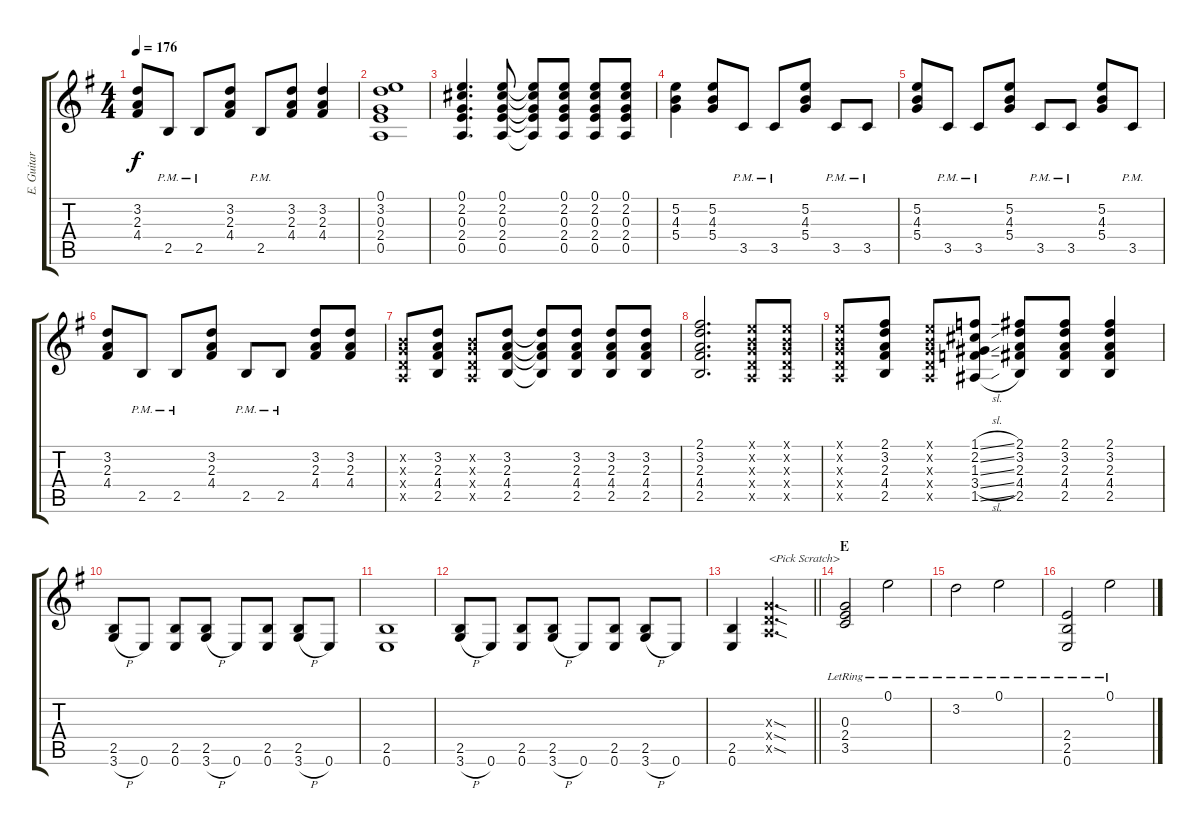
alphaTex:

\track ("E. Guitar II" "E. Guitar ") {instrument electricguitarclean}
\staff {score tabs}
\tuning (E4 B3 G3 D3 A2 E2) {hide}
\ts (4 4)
\tempo 176
\clef g2
\ks g
(3.2 2.3 4.4).8{dy f} 2.5{pm}.8 2.5{pm}.8 (3.2 2.3 4.4).8 2.5{pm}.8 (3.2 2.3 4.4).8 (3.2 2.3 4.4).4 |
(0.1 3.2 0.3 2.4 0.5).1 |
(0.1 2.2 0.3 2.4 0.5).4{d} (0.1 2.2 0.3 2.4 0.5).8 (0.1{t} 2.2{t} 0.3{t} 2.4{t} 0.5{t}).8 (0.1 2.2 0.3 2.4 0.5).8 (0.1 2.2 0.3 2.4 0.5).8 (0.1 2.2 0.3 2.4 0.5).8 |
(5.2 4.3 5.4).4 (5.2 4.3 5.4).8 3.5{pm}.8 3.5{pm}.8 (5.2 4.3 5.4).8 3.5{pm}.8 3.5{pm}.8 |
(5.2 4.3 5.4).8 3.5{pm}.8 3.5{pm}.8 (5.2 4.3 5.4).8 3.5{pm}.8 3.5{pm}.8 (5.2 4.3 5.4).8 3.5{pm}.8 |
(3.2 2.3 4.4).8 2.5{pm}.8 2.5{pm}.8 (3.2 2.3 4.4).8 2.5{pm}.8 2.5{pm}.8 (3.2 2.3 4.4).8 (3.2 2.3 4.4).8 |
(0.2{x} 0.3{x} 0.4{x} 0.5{x}).8 (3.2 2.3 4.4 2.5).8 (0.2{x} 0.3{x} 0.4{x} 0.5{x}).8 (3.2 2.3 4.4 2.5).8 (3.2{t} 2.3{t} 4.4{t} 2.5{t}).8 (3.2 2.3 4.4 2.5).8 (3.2 2.3 4.4 2.5).8 (3.2 2.3 4.4 2.5).8 |
(2.1 3.2 2.3 4.4 2.5).2{d} (0.1{x} 0.2{x} 0.3{x} 0.4{x} 0.5{x}).8 (0.1{x} 0.2{x} 0.3{x} 0.4{x} 0.5{x}).8 |
(0.1{x} 0.2{x} 0.3{x} 0.4{x} 0.5{x}).8 (2.1 3.2 2.3 4.4 2.5).8 (0.1{x} 0.2{x} 0.3{x} 0.4{x} 0.5{x}).8 (1.1{sl} 2.2{sl} 1.3{sl} 3.4{sl} 1.5{sl}).8 (2.1 3.2 2.3 4.4 2.5).8 (2.1 3.2 2.3 4.4 2.5).8 (2.1 3.2 2.3 4.4 2.5).4 |
(2.5 3.6{h}).8 0.6.8 (2.5 0.6).8 (2.5 3.6{h}).8 0.6.8 (2.5 0.6).8 (2.5 3.6{h}).8 0.6.8 |
(2.5 0.6).1 |
(2.5 3.6{h}).8 0.6.8 (2.5 0.6).8 (2.5 3.6{h}).8 0.6.8 (2.5 0.6).8 (2.5 3.6{h}).8 0.6.8 |
\barLineRight lightlight
(2.5 0.6).4 (0.3{sod x} 0.4{sod x} 0.5{sod x}).2{d txt "<Pick Scratch>"} |
\section ("" "E")
(0.3{lr} 2.4{lr} 3.5{lr}).2 0.1{lr}.2 |
3.2{lr}.2 0.1{lr}.2 |
(2.4{lr} 2.5{lr} 0.6{lr}).2 0.1{lr}.2
